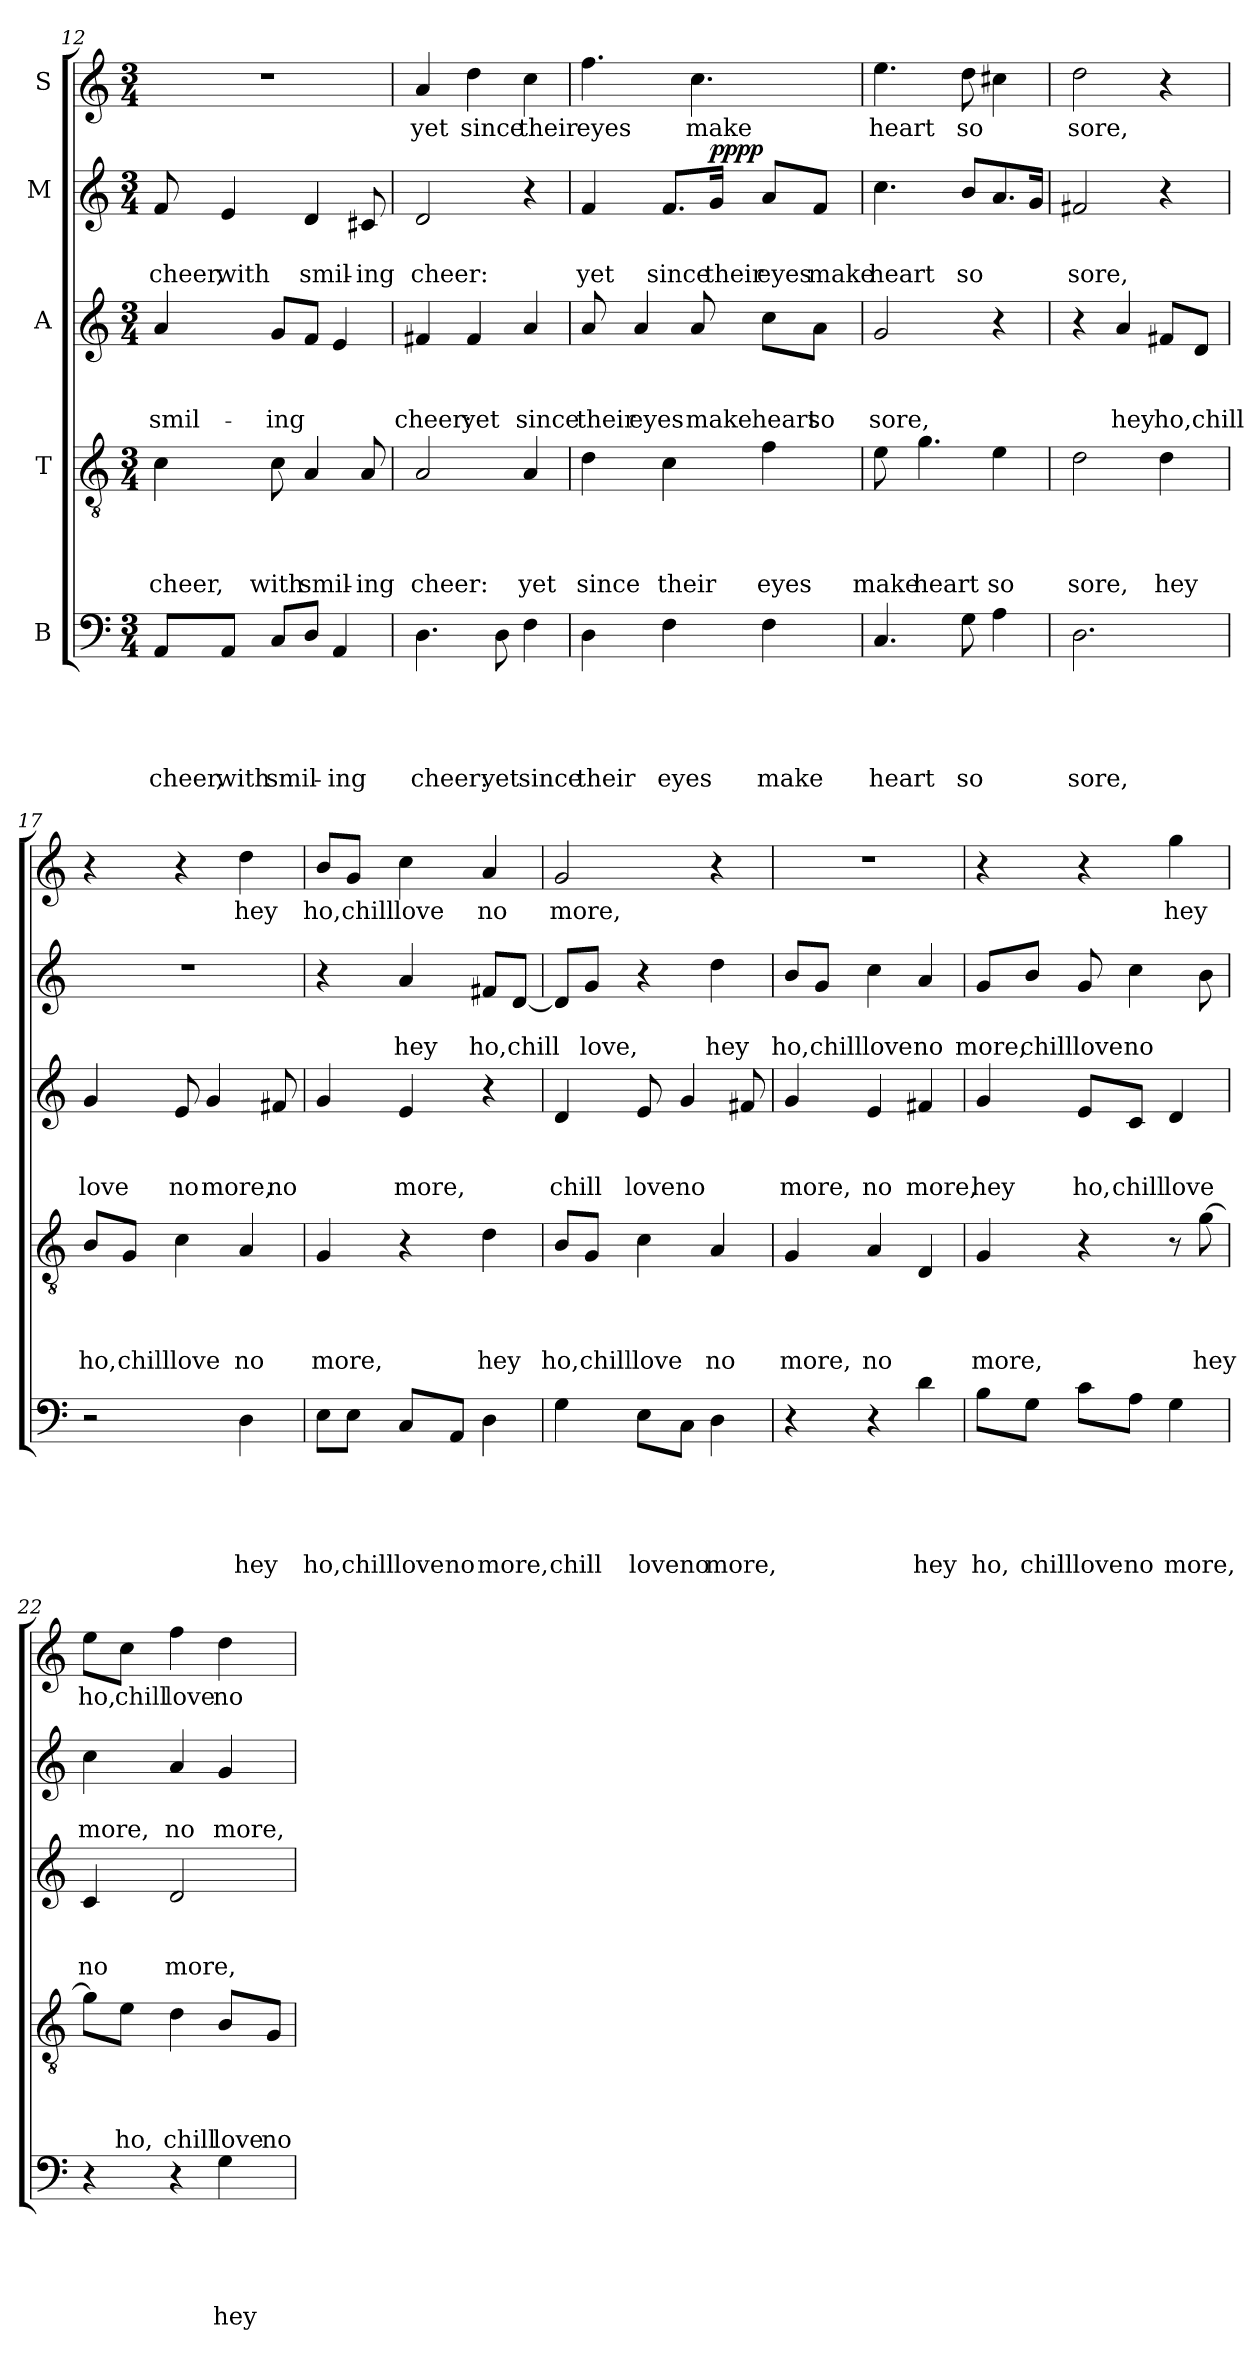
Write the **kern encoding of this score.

**kern	**text	**text	**text	**text	**text	**kern	**text	**text	**text	**text	**kern	**text	**text	**text	**kern	**text	**text	**dynam	**kern	**text
*part5	*part5	*part5	*part5	*part5	*part5	*part4	*part4	*part4	*part4	*part4	*part3	*part3	*part3	*part3	*part2	*part2	*part2	*part2	*part1	*part1
*staff5	*staff5	*staff5	*staff5	*staff5	*staff5	*staff4	*staff4	*staff4	*staff4	*staff4	*staff3	*staff3	*staff3	*staff3	*staff2	*staff2	*staff2	*staff2	*staff1	*staff1
*I"B	*	*	*	*	*	*I"T	*	*	*	*	*I"A	*	*	*	*I"M	*	*	*	*I"S	*
!!LO:PB:g=z
*clefF4	*	*	*	*	*	*clefGv2	*	*	*	*	*clefG2	*	*	*	*clefG2	*	*	*	*clefG2	*
*k[]	*	*	*	*	*	*k[]	*	*	*	*	*k[]	*	*	*	*k[]	*	*	*	*k[]	*
*C:	*	*	*	*	*	*C:	*	*	*	*	*C:	*	*	*	*C:	*	*	*	*C:	*
*M3/4	*	*	*	*	*	*M3/4	*	*	*	*	*M3/4	*	*	*	*M3/4	*	*	*	*M3/4	*
=12	=12	=12	=12	=12	=12	=12	=12	=12	=12	=12	=12	=12	=12	=12	=12	=12	=12	=12	=12	=12
!	!	!	!	!	!LO:LY:b	!	!	!	!	!LO:LY:b	!	!	!	!LO:LY:b	!	!	!LO:LY:b	!	!LO:N:vis=1	!
8AA/L	.	.	.	.	cheer,	4c\	.	.	.	cheer,	4a/	.	.	smil-	8f/	.	cheer,	.	2.r	.
!	!	!	!	!	!LO:LY:b	!	!	!	!	!	!	!	!	!	!	!	!LO:LY:b	!	!	!
8AA/J	.	.	.	.	with	.	.	.	.	.	.	.	.	.	4e/	.	with	.	.	.
!	!	!	!	!	!LO:LY:b	!	!	!	!	!LO:LY:b	!	!	!	!LO:LY:b	!	!	!	!	!	!
8C/L	.	.	.	.	smil-	8c\	.	.	.	with	8g/L	.	.	-ing	.	.	.	.	.	.
!	!	!	!	!	!	!	!	!	!	!LO:LY:b	!	!	!	!	!	!	!LO:LY:b	!	!	!
8D/J	.	.	.	.	.	4A/	.	.	.	smil-	8f/J	.	.	.	4d/	.	smil-	.	.	.
!	!	!	!	!	!LO:LY:b	!	!	!	!	!	!	!	!	!	!	!	!	!	!	!
4AA/	.	.	.	.	-ing	.	.	.	.	.	4e/	.	.	.	.	.	.	.	.	.
!	!	!	!	!	!	!	!	!	!	!LO:LY:b	!	!	!	!	!	!	!LO:LY:b	!	!	!
.	.	.	.	.	.	8A/	.	.	.	-ing	.	.	.	.	8c#X/	.	-ing	.	.	.
=13	=13	=13	=13	=13	=13	=13	=13	=13	=13	=13	=13	=13	=13	=13	=13	=13	=13	=13	=13	=13
!	!	!	!	!	!LO:LY:b	!	!	!	!	!LO:LY:b	!	!	!	!LO:LY:b	!	!	!LO:LY:b	!	!	!LO:LY:b
4.D\	.	.	.	.	cheer:	2A/	.	.	.	cheer:	4f#X/	.	.	cheer:	2d/	.	cheer:	.	4a/	yet
!	!	!	!	!	!	!	!	!	!	!	!	!	!	!LO:LY:b	!	!	!	!	!	!LO:LY:b
.	.	.	.	.	.	.	.	.	.	.	4f#/	.	.	yet	.	.	.	.	4dd\	since
!	!	!	!	!	!LO:LY:b	!	!	!	!	!	!	!	!	!	!	!	!	!	!	!
8D\	.	.	.	.	yet	.	.	.	.	.	.	.	.	.	.	.	.	.	.	.
!	!	!	!	!	!LO:LY:b	!	!	!	!	!LO:LY:b	!	!	!	!LO:LY:b	!	!	!	!	!	!LO:LY:b
4F\	.	.	.	.	since	4A/	.	.	.	yet	4a/	.	.	since	4r	.	.	.	4cc\	their
=14	=14	=14	=14	=14	=14	=14	=14	=14	=14	=14	=14	=14	=14	=14	=14	=14	=14	=14	=14	=14
!	!	!	!	!	!LO:LY:b	!	!	!	!	!LO:LY:b	!	!	!	!LO:LY:b	!	!	!LO:LY:b	!	!	!LO:LY:b
4D\	.	.	.	.	their	4d\	.	.	.	since	8a/	.	.	their	4f/	.	yet	.	4.ff\	eyes
!	!	!	!	!	!	!	!	!	!	!	!	!	!	!LO:LY:b	!	!	!	!	!	!
.	.	.	.	.	.	.	.	.	.	.	4a/	.	.	eyes	.	.	.	.	.	.
!	!	!	!	!	!LO:LY:b	!	!	!	!	!LO:LY:b	!	!	!	!	!	!	!LO:LY:b	!	!	!
4F\	.	.	.	.	eyes	4c\	.	.	.	their	.	.	.	.	8.f/L	.	since	.	.	.
!	!	!	!	!	!	!	!	!	!	!	!	!	!	!LO:LY:b	!	!	!	!	!	!LO:LY:b
.	.	.	.	.	.	.	.	.	.	.	8a/	.	.	make	.	.	.	.	4.cc\	make
!	!	!	!	!	!	!	!	!	!	!	!	!	!	!	!	!	!LO:LY:b	!LO:DY:b	!	!
.	.	.	.	.	.	.	.	.	.	.	.	.	.	.	16g/Jk	.	their	pppp	.	.
!	!	!	!	!	!LO:LY:b	!	!	!	!	!LO:LY:b	!	!	!	!LO:LY:b	!	!	!LO:LY:b	!	!	!
4F\	.	.	.	.	make	4f\	.	.	.	eyes	8cc\L	.	.	heart	8a/L	.	eyes	.	.	.
!	!	!	!	!	!	!	!	!	!	!	!	!	!	!LO:LY:b	!	!	!LO:LY:b	!	!	!
.	.	.	.	.	.	.	.	.	.	.	8a\J	.	.	so	8f/J	.	make	.	.	.
=15	=15	=15	=15	=15	=15	=15	=15	=15	=15	=15	=15	=15	=15	=15	=15	=15	=15	=15	=15	=15
!	!	!	!	!	!LO:LY:b	!	!	!	!	!LO:LY:b	!	!	!	!LO:LY:b	!	!	!LO:LY:b	!	!	!LO:LY:b
4.C/	.	.	.	.	heart	8e\	.	.	.	make	2g/	.	.	sore,	4.cc\	.	heart	.	4.ee\	heart
!	!	!	!	!	!	!	!	!	!	!LO:LY:b	!	!	!	!	!	!	!	!	!	!
.	.	.	.	.	.	4.g\	.	.	.	heart	.	.	.	.	.	.	.	.	.	.
!	!	!	!	!	!LO:LY:b	!	!	!	!	!	!	!	!	!	!	!	!LO:LY:b	!	!	!LO:LY:b
8G\	.	.	.	.	so	.	.	.	.	.	.	.	.	.	8b/L	.	so	.	8dd\	so
!	!	!	!	!	!	!	!	!	!	!LO:LY:b	!	!	!	!	!	!	!	!	!	!
4A\	.	.	.	.	.	4e\	.	.	.	so	4r	.	.	.	8.a/	.	.	.	4cc#X\	.
.	.	.	.	.	.	.	.	.	.	.	.	.	.	.	16g/Jk	.	.	.	.	.
=16	=16	=16	=16	=16	=16	=16	=16	=16	=16	=16	=16	=16	=16	=16	=16	=16	=16	=16	=16	=16
!	!	!	!	!	!LO:LY:b	!	!	!	!	!LO:LY:b	!	!	!	!	!	!	!LO:LY:b	!	!	!LO:LY:b
2.D\	.	.	.	.	sore,	2d\	.	.	.	sore,	4r	.	.	.	2f#X/	.	sore,	.	2dd\	sore,
!	!	!	!	!	!	!	!	!	!	!	!	!	!	!LO:LY:b	!	!	!	!	!	!
.	.	.	.	.	.	.	.	.	.	.	4a/	.	.	hey	.	.	.	.	.	.
!	!	!	!	!	!	!	!	!	!	!LO:LY:b	!	!	!	!LO:LY:b	!	!	!	!	!	!
.	.	.	.	.	.	4d\	.	.	.	hey	8f#X/L	.	.	ho,chill	4r	.	.	.	4r	.
.	.	.	.	.	.	.	.	.	.	.	8d/J	.	.	.	.	.	.	.	.	.
!!LO:LB:g=z
=17	=17	=17	=17	=17	=17	=17	=17	=17	=17	=17	=17	=17	=17	=17	=17	=17	=17	=17	=17	=17
!	!	!	!	!	!	!	!	!	!	!LO:LY:b	!	!	!	!LO:LY:b	!LO:N:vis=1	!	!	!	!	!
2r	.	.	.	.	.	8B/L	.	.	.	ho,	4g/	.	.	love	2.r	.	.	.	4r	.
!	!	!	!	!	!	!	!	!	!	!LO:LY:b	!	!	!	!	!	!	!	!	!	!
.	.	.	.	.	.	8G/J	.	.	.	chill	.	.	.	.	.	.	.	.	.	.
!	!	!	!	!	!	!	!	!	!	!LO:LY:b	!	!	!	!LO:LY:b	!	!	!	!	!	!
.	.	.	.	.	.	4c\	.	.	.	love	8e/	.	.	no	.	.	.	.	4r	.
!	!	!	!	!	!	!	!	!	!	!	!	!	!	!LO:LY:b	!	!	!	!	!	!
.	.	.	.	.	.	.	.	.	.	.	4g/	.	.	more,	.	.	.	.	.	.
!	!	!	!	!	!LO:LY:b	!	!	!	!	!LO:LY:b	!	!	!	!	!	!	!	!	!	!LO:LY:b
4D\	.	.	.	.	hey	4A/	.	.	.	no	.	.	.	.	.	.	.	.	4dd\	hey
!	!	!	!	!	!	!	!	!	!	!	!	!	!	!LO:LY:b	!	!	!	!	!	!
.	.	.	.	.	.	.	.	.	.	.	8f#X/	.	.	no	.	.	.	.	.	.
=18	=18	=18	=18	=18	=18	=18	=18	=18	=18	=18	=18	=18	=18	=18	=18	=18	=18	=18	=18	=18
!	!	!	!	!	!LO:LY:b	!	!	!	!	!LO:LY:b	!	!	!	!	!	!	!	!	!	!LO:LY:b
8E\L	.	.	.	.	ho,	4G/	.	.	.	more,	4g/	.	.	.	4r	.	.	.	8b/L	ho,
!	!	!	!	!	!LO:LY:b	!	!	!	!	!	!	!	!	!	!	!	!	!	!	!LO:LY:b
8E\J	.	.	.	.	chill	.	.	.	.	.	.	.	.	.	.	.	.	.	8g/J	chill
!	!	!	!	!	!LO:LY:b	!	!	!	!	!	!	!	!	!LO:LY:b	!	!	!LO:LY:b	!	!	!LO:LY:b
8C/L	.	.	.	.	love	4r	.	.	.	.	4e/	.	.	more,	4a/	.	hey	.	4cc\	love
!	!	!	!	!	!LO:LY:b	!	!	!	!	!	!	!	!	!	!	!	!	!	!	!
8AA/J	.	.	.	.	no	.	.	.	.	.	.	.	.	.	.	.	.	.	.	.
!	!	!	!	!	!LO:LY:b	!	!	!	!	!LO:LY:b	!	!	!	!	!	!	!LO:LY:b	!	!	!LO:LY:b
4D\	.	.	.	.	more,	4d\	.	.	.	hey	4r	.	.	.	8f#X/L	.	ho,	.	4a/	no
!	!	!	!	!	!	!	!	!	!	!	!	!	!	!	!	!	!LO:LY:b	!	!	!
.	.	.	.	.	.	.	.	.	.	.	.	.	.	.	[<8d/J	.	chill	.	.	.
=19	=19	=19	=19	=19	=19	=19	=19	=19	=19	=19	=19	=19	=19	=19	=19	=19	=19	=19	=19	=19
!	!	!	!	!	!LO:LY:b	!	!	!	!	!LO:LY:b	!	!	!	!LO:LY:b	!	!	!	!	!	!LO:LY:b
4G\	.	.	.	.	chill	8B/L	.	.	.	ho,	4d/	.	.	chill	8d/L]	.	.	.	2g/	more,
!	!	!	!	!	!	!	!	!	!	!LO:LY:b	!	!	!	!	!	!	!LO:LY:b	!	!	!
.	.	.	.	.	.	8G/J	.	.	.	chill	.	.	.	.	8g/J	.	love,	.	.	.
!	!	!	!	!	!LO:LY:b	!	!	!	!	!LO:LY:b	!	!	!	!LO:LY:b	!	!	!	!	!	!
8E\L	.	.	.	.	loveno	4c\	.	.	.	love	8e/	.	.	love	4r	.	.	.	.	.
!	!	!	!	!	!	!	!	!	!	!	!	!	!	!LO:LY:b	!	!	!	!	!	!
8C\J	.	.	.	.	.	.	.	.	.	.	4g/	.	.	no	.	.	.	.	.	.
!	!	!	!	!	!LO:LY:b	!	!	!	!	!LO:LY:b	!	!	!	!	!	!	!LO:LY:b	!	!	!
4D\	.	.	.	.	more,	4A/	.	.	.	no	.	.	.	.	4dd\	.	hey	.	4r	.
.	.	.	.	.	.	.	.	.	.	.	8f#X/	.	.	.	.	.	.	.	.	.
=20	=20	=20	=20	=20	=20	=20	=20	=20	=20	=20	=20	=20	=20	=20	=20	=20	=20	=20	=20	=20
!	!	!	!	!	!	!	!	!	!	!LO:LY:b	!	!	!	!LO:LY:b	!	!	!LO:LY:b	!	!LO:N:vis=1	!
4r	.	.	.	.	.	4G/	.	.	.	more,	4g/	.	.	more,	8b/L	.	ho,	.	2.r	.
!	!	!	!	!	!	!	!	!	!	!	!	!	!	!	!	!	!LO:LY:b	!	!	!
.	.	.	.	.	.	.	.	.	.	.	.	.	.	.	8g/J	.	chill	.	.	.
!	!	!	!	!	!	!	!	!	!	!LO:LY:b	!	!	!	!LO:LY:b	!	!	!LO:LY:b	!	!	!
4r	.	.	.	.	.	4A/	.	.	.	no	4e/	.	.	no	4cc\	.	love	.	.	.
!	!	!	!	!	!LO:LY:b	!	!	!	!	!	!	!	!	!LO:LY:b	!	!	!LO:LY:b	!	!	!
4d\	.	.	.	.	hey	4D/	.	.	.	.	4f#X/	.	.	more,	4a/	.	no	.	.	.
=21	=21	=21	=21	=21	=21	=21	=21	=21	=21	=21	=21	=21	=21	=21	=21	=21	=21	=21	=21	=21
!	!	!	!	!	!LO:LY:b	!	!	!	!	!LO:LY:b	!	!	!	!LO:LY:b	!	!	!LO:LY:b	!	!	!
8B\L	.	.	.	.	ho,	4G/	.	.	.	more,	4g/	.	.	hey	8g/L	.	more,	.	4r	.
!	!	!	!	!	!LO:LY:b	!	!	!	!	!	!	!	!	!	!	!	!LO:LY:b	!	!	!
8G\J	.	.	.	.	chill	.	.	.	.	.	.	.	.	.	8b/J	.	chill	.	.	.
!	!	!	!	!	!LO:LY:b	!	!	!	!	!	!	!	!	!LO:LY:b	!	!	!LO:LY:b	!	!	!
8c\L	.	.	.	.	love	4r	.	.	.	.	8e/L	.	.	ho,	8g/	.	love	.	4r	.
!	!	!	!	!	!LO:LY:b	!	!	!	!	!	!	!	!	!LO:LY:b	!	!	!LO:LY:b	!	!	!
8A\J	.	.	.	.	no	.	.	.	.	.	8c/J	.	.	chill	4cc\	.	no	.	.	.
!	!	!	!	!	!LO:LY:b	!	!	!	!	!	!	!	!	!LO:LY:b	!	!	!	!	!	!LO:LY:b
4G\	.	.	.	.	more,	8r	.	.	.	.	4d/	.	.	love	.	.	.	.	4gg\	hey
!	!	!	!	!	!	!	!	!	!	!LO:LY:b	!	!	!	!	!	!	!	!	!	!
.	.	.	.	.	.	[>8g\	.	.	.	hey	.	.	.	.	8b\	.	.	.	.	.
!!LO:PB:g=z
=22	=22	=22	=22	=22	=22	=22	=22	=22	=22	=22	=22	=22	=22	=22	=22	=22	=22	=22	=22	=22
!	!	!	!	!	!	!	!	!	!	!	!	!	!	!LO:LY:b	!	!	!LO:LY:b	!	!	!LO:LY:b
4r	.	.	.	.	.	8g\L]	.	.	.	.	4c/	.	.	no	4cc\	.	more,	.	8ee\L	ho,
!	!	!	!	!	!	!	!	!	!	!LO:LY:b	!	!	!	!	!	!	!	!	!	!LO:LY:b
.	.	.	.	.	.	8e\J	.	.	.	ho,	.	.	.	.	.	.	.	.	8cc\J	chill
!	!	!	!	!	!	!	!	!	!	!LO:LY:b	!	!	!	!LO:LY:b	!	!	!LO:LY:b	!	!	!LO:LY:b
4r	.	.	.	.	.	4d\	.	.	.	chill	2d/	.	.	more,	4a/	.	no	.	4ff\	love
!	!	!	!	!	!LO:LY:b	!	!	!	!	!LO:LY:b	!	!	!	!	!	!	!LO:LY:b	!	!	!LO:LY:b
4G\	.	.	.	.	hey	8B/L	.	.	.	love	.	.	.	.	4g/	.	more,	.	4dd\	no
!	!	!	!	!	!	!	!	!	!	!LO:LY:b	!	!	!	!	!	!	!	!	!	!
.	.	.	.	.	.	8G/J	.	.	.	no	.	.	.	.	.	.	.	.	.	.
=	=	=	=	=	=	=	=	=	=	=	=	=	=	=	=	=	=	=	=	=
*-	*-	*-	*-	*-	*-	*-	*-	*-	*-	*-	*-	*-	*-	*-	*-	*-	*-	*-	*-	*-
